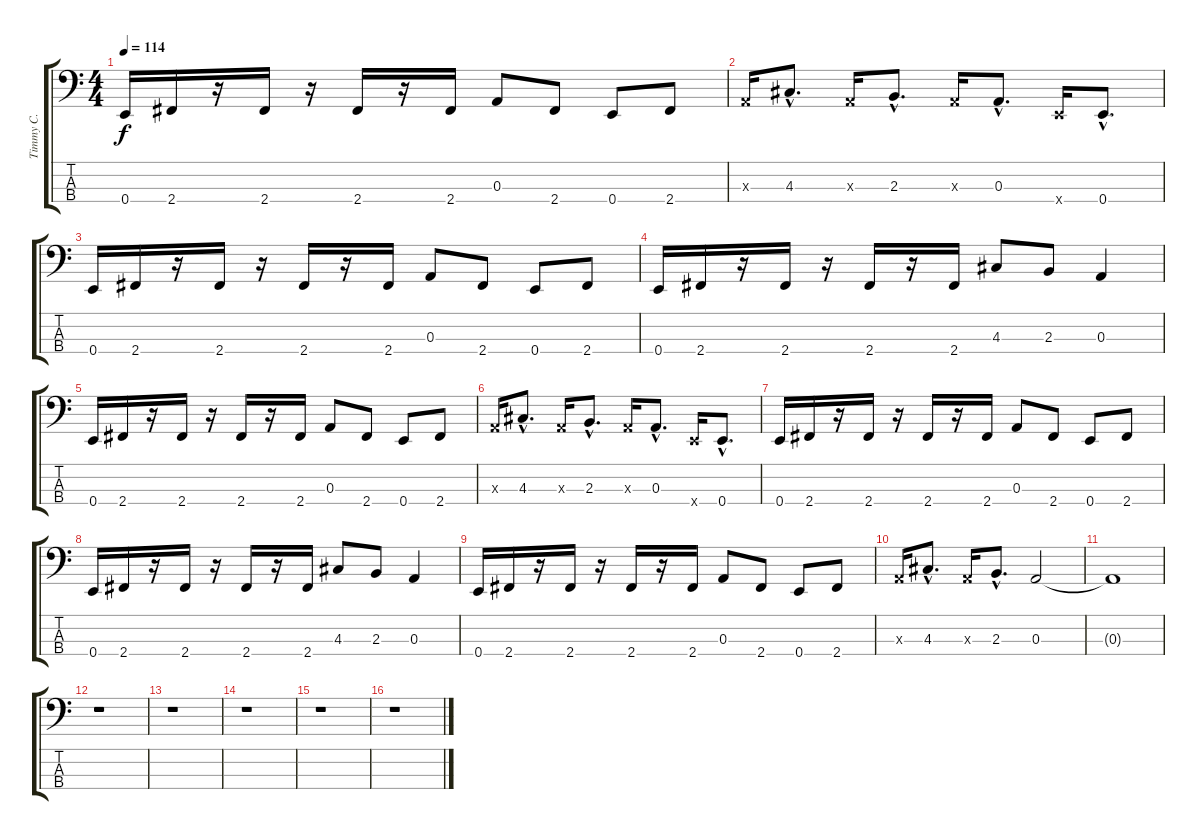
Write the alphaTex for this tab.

\track ("Timmy C." "Timmy C.") {instrument electricbassfinger}
\staff {score tabs}
\tuning (G2 D2 A1 E1) {hide}
\ts (4 4)
\tempo 114
\clef f4
\ks c
0.4.16{dy f} 2.4.16 r.16 2.4.16 r.16 2.4.16 r.16 2.4.16 0.3.8 2.4.8 0.4.8 2.4.8 |
0.3{x}.16 4.3{hac}.8{d} 0.3{x}.16 2.3{hac}.8{d} 0.3{x}.16 0.3{hac}.8{d} 0.4{x}.16 0.4{hac}.8{d} |
0.4.16 2.4.16 r.16 2.4.16 r.16 2.4.16 r.16 2.4.16 0.3.8 2.4.8 0.4.8 2.4.8 |
0.4.16 2.4.16 r.16 2.4.16 r.16 2.4.16 r.16 2.4.16 4.3.8 2.3.8 0.3.4 |
0.4.16 2.4.16 r.16 2.4.16 r.16 2.4.16 r.16 2.4.16 0.3.8 2.4.8 0.4.8 2.4.8 |
0.3{x}.16 4.3{hac}.8{d} 0.3{x}.16 2.3{hac}.8{d} 0.3{x}.16 0.3{hac}.8{d} 0.4{x}.16 0.4{hac}.8{d} |
0.4.16 2.4.16 r.16 2.4.16 r.16 2.4.16 r.16 2.4.16 0.3.8 2.4.8 0.4.8 2.4.8 |
0.4.16 2.4.16 r.16 2.4.16 r.16 2.4.16 r.16 2.4.16 4.3.8 2.3.8 0.3.4 |
0.4.16 2.4.16 r.16 2.4.16 r.16 2.4.16 r.16 2.4.16 0.3.8 2.4.8 0.4.8 2.4.8 |
0.3{x}.16 4.3{hac}.8{d} 0.3{x}.16 2.3{hac}.8{d} 0.3.2 |
0.3{t}.1 |
r.1 |
r.1 |
r.1 |
r.1 |
r.1
